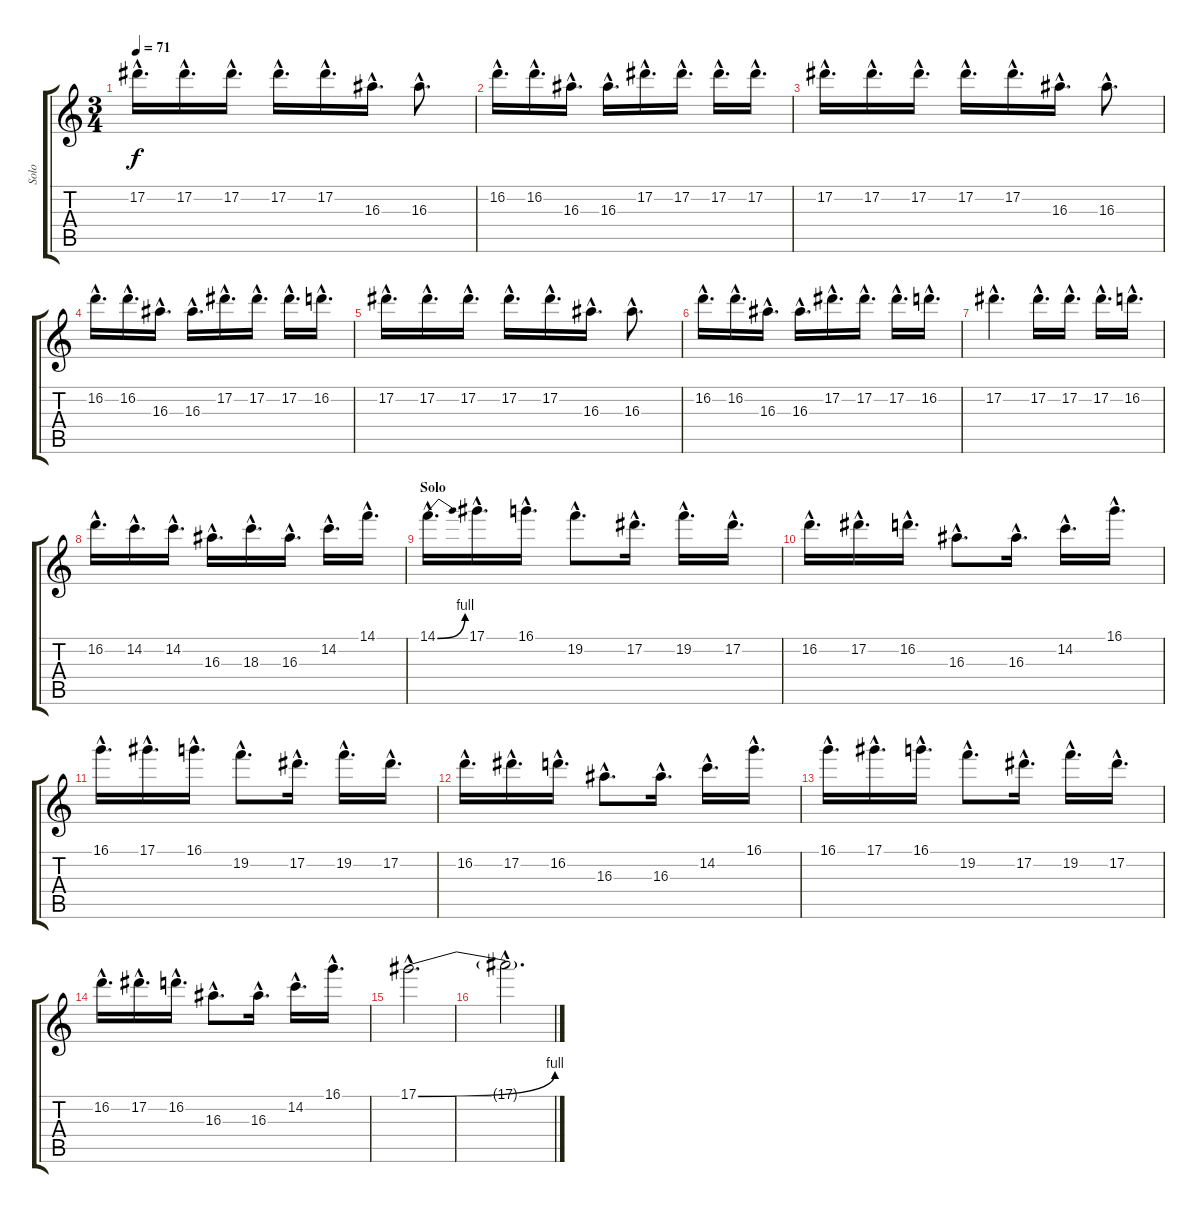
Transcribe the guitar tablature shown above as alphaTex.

\track ("Solo" "Solo") {instrument acousticguitarsteel}
\staff {score tabs}
\tuning (Eb4 Bb3 Gb3 Db3 Ab2 Eb2) {hide}
\ts (3 4)
\tempo 71
\clef g2
\ks c
17.2{hac}.16{d dy f} 17.2{hac}.16{d} 17.2{hac}.16{d} 17.2{hac}.16{d} 17.2{hac}.16{d} 16.3{hac}.16{d} 16.3{hac}.8{d} |
16.2{hac}.16{d} 16.2{hac}.16{d} 16.3{hac}.16{d} 16.3{hac}.16{d} 17.2{hac}.16{d} 17.2{hac}.16{d} 17.2{hac}.16{d} 17.2{hac}.16{d} |
17.2{hac}.16{d} 17.2{hac}.16{d} 17.2{hac}.16{d} 17.2{hac}.16{d} 17.2{hac}.16{d} 16.3{hac}.16{d} 16.3{hac}.8{d} |
16.2{hac}.16{d} 16.2{hac}.16{d} 16.3{hac}.16{d} 16.3{hac}.16{d} 17.2{hac}.16{d} 17.2{hac}.16{d} 17.2{hac}.16{d} 16.2{hac}.16{d} |
17.2{hac}.16{d} 17.2{hac}.16{d} 17.2{hac}.16{d} 17.2{hac}.16{d} 17.2{hac}.16{d} 16.3{hac}.16{d} 16.3{hac}.8{d} |
16.2{hac}.16{d} 16.2{hac}.16{d} 16.3{hac}.16{d} 16.3{hac}.16{d} 17.2{hac}.16{d} 17.2{hac}.16{d} 17.2{hac}.16{d} 16.2{hac}.16{d} |
17.2{hac}.4{d} 17.2{hac}.16{d} 17.2{hac}.16{d} 17.2{hac}.16{d} 16.2{hac}.16{d} |
16.2{hac}.16{d} 14.2{hac}.16{d} 14.2{hac}.16{d} 16.3{hac}.16{d} 18.3{hac}.16{d} 16.3{hac}.16{d} 14.2{hac}.16{d} 14.1{hac}.16{d} |
\section ("" "Solo")
14.1{be (bend 0 0 60 4) hac}.16{d} 17.1{hac}.16{d} 16.1{hac}.16{d} 19.2{hac}.8{d} 17.2{hac}.16{d} 19.2{hac}.16{d} 17.2{hac}.16{d} |
16.2{hac}.16{d} 17.2{hac}.16{d} 16.2{hac}.16{d} 16.3{hac}.8{d} 16.3{hac}.16{d} 14.2{hac}.16{d} 16.1{hac}.16{d} |
16.1{hac}.16{d} 17.1{hac}.16{d} 16.1{hac}.16{d} 19.2{hac}.8{d} 17.2{hac}.16{d} 19.2{hac}.16{d} 17.2{hac}.16{d} |
16.2{hac}.16{d} 17.2{hac}.16{d} 16.2{hac}.16{d} 16.3{hac}.8{d} 16.3{hac}.16{d} 14.2{hac}.16{d} 16.1{hac}.16{d} |
16.1{hac}.16{d} 17.1{hac}.16{d} 16.1{hac}.16{d} 19.2{hac}.8{d} 17.2{hac}.16{d} 19.2{hac}.16{d} 17.2{hac}.16{d} |
16.2{hac}.16{d} 17.2{hac}.16{d} 16.2{hac}.16{d} 16.3{hac}.8{d} 16.3{hac}.16{d} 14.2{hac}.16{d} 16.1{hac}.16{d} |
17.1{be (bend 0 0 60 4) hac}.2{d} |
17.1{hac t}.2{d}
